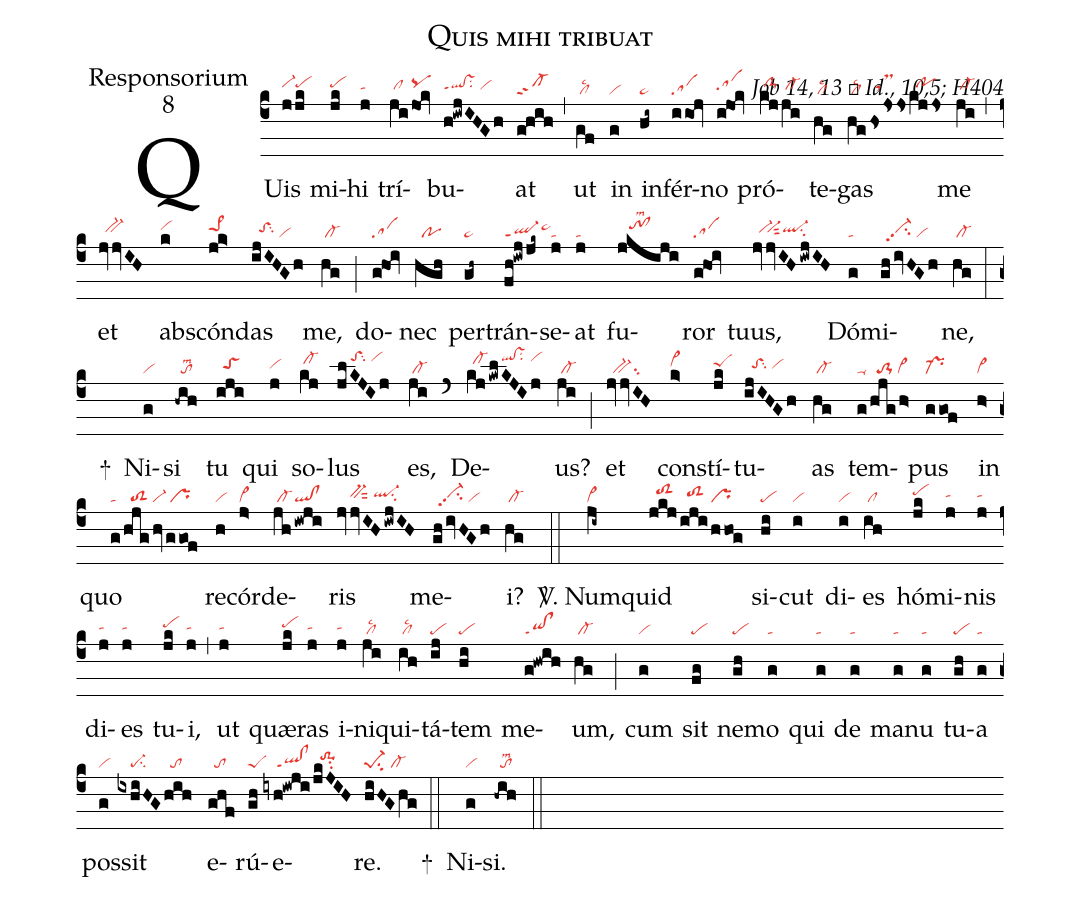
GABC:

name:Quis mihi tribuat;
office-part:Responsorium;
mode:8;
commentary:Job 14, 13 ꝟ Id., 10,5; H404;
nabc-lines:1;
%%
(c4)QUis(j/jk|vi-hipehi) mi(jk|pehi)hi(j|tahh) trí(ji|/clhh|/jok|pqhi)bu(h!iwjIHGh|qlhh!vshhppt1su2/vihh)at(g!hih|sf-) (,) ut(gf|/cllsc2) in(g|vi) in(hi~|pe~)fér(iioj|sa)no(i!jok|sahh) pró(kj|/clS-hi|/ji|/cl-hh)te(hg|/cllsc2)gas(hg|/cllsc2|/hsjss|//tsMhh|kjjs|//pohi) me(ji|/cl-hh) (,) et(jvvIH|//bv-hh) ab(k|vihi)scón(jk>|pe>1hi)das(ijIHGh|//toShhsu2/vi) me,(hg|/cl-) (;)
do(g!hoi|sa)nec(hgh|//po) per(gh~|pe~)trán(fh!iwj/jk~|ql-ppt1pe~hi)se(j|ta)at(j|ta) fu(jkiji|///tohi!clhilsm2)ror(g!hoi|sa) tuus,(jvvIHiwjIH|//vi-hh``vi-hhsut2ql-hhsu2) Dó(g|ta)mi(ghivHGh|//vi-hhpp2su2/vi)ne,(hg|/cl-) (:)
+()
Ni(g|vi)si(-hih|//tolsm2) tu(iji|//toShh) qui(j|vihh) so(kj|/cl-hj)lus(jlKJIj|////toShksu2/vihk) es,(ji|/cl-) (`) De(kjkwlKJIj|//cl-hj////qlhk!vshksu2/vihk)us?(ji|/cl-) (;)
et(jvvIH|//bv-su2) con(k>|vi>hi)stí(jk|peShi)tu(ijIHGh|//toShhsu2/vihh)as(hg|/cl-) tem(g|ta-|/hjg/h>|//to-1/vi>)pus(ggof|pr-) in(h>|vi>) quo(g|ta|/hjg|//toS2|/hv|vi-|ggof|/pr) re(h|vi)cór(j>|vi>)de(jh|/cl-|iwji|ql!cl)ris(jvvIHiwjIH|////bv-hhsut2/ql-hhsu2) me(ghivHGh|//vi-hhpp2su2/vi)i?(hg|/cl-) (::)
<sp>V/</sp>.
Num(ji~|cl~)quid(jkj|//toS2hi|/iji|//toS2hh|/hhog|pr) si(hi|pe)cut(i|vi) di(i|vi)es(ih|/cl) hó(jk|pehi)mi(j|tahh)nis(j|tahh) di(j|tahh)es(j|tahh) tu(jk|pehi)i,(j|tahh) (,) ut(j|tahh) quæ(jk|pehi)ras(j|tahh) i(j|tahh)ni(ji|/cllsc2)qui(ih|/cllsc2)tá(ij|pe)tem(hi|pe) me(g!hwih|qi!clppt1)um,(hg|/cl-) (;) cum(g|vi) sit(fg|pe) ne(gh|pe)mo(g|ta) qui(g|ta) de(g|ta) ma(g|ta)nu(g|ta) tu(gh|pe)a(g|ta) pos(g|vi)sit(ixhiHG|////pe-su2|hih|//to) e(ghf|//to)rú(gh|peS)e(iyh!iwji|////ql!clppt1|/jkJIH|//to-1hisu2)re.(hiHGhg|pe-1su2/cl-) (::)

+() Ni(g|vi)si.(-hih|//tolsm2) (::)
